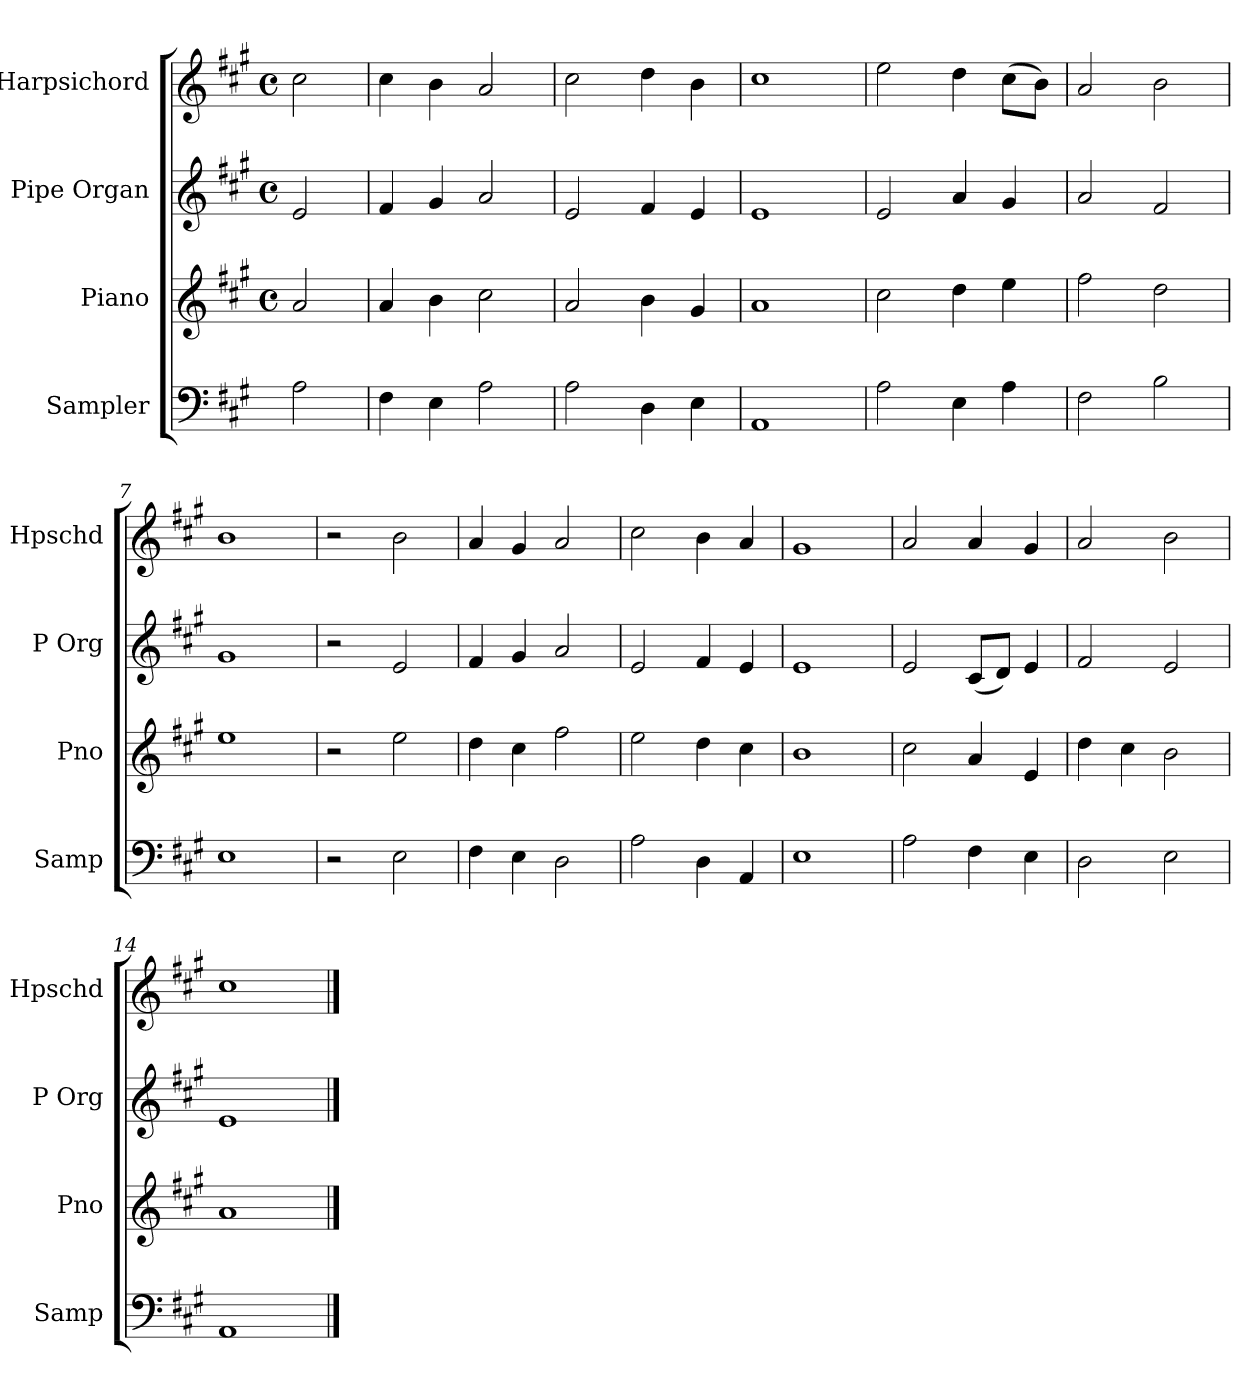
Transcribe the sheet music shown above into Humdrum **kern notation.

**kern	**kern	**kern	**kern
*part4	*part3	*part2	*part1
*staff4	*staff3	*staff2	*staff1
*I"Sampler	*I"Piano	*I"Pipe Organ	*I"Harpsichord
*I'Samp	*I'Pno	*I'P Org	*I'Hpschd
*clefF4	*clefG2	*clefG2	*clefG2
*k[f#c#g#]	*k[f#c#g#]	*k[f#c#g#]	*k[f#c#g#]
*A:	*A:	*A:	*A:
*	*M4/4	*M4/4	*M4/4
*	*met(c)	*met(c)	*met(c)
=1	=1	=1	=1
2A	2a	2e	2cc#
=2	=2	=2	=2
4F#	4a	4f#	4cc#
4E	4b	4g#	4b
2A	2cc#	2a	2a
=3	=3	=3	=3
2A	2a	2e	2cc#
4D	4b	4f#	4dd
4E	4g#	4e	4b
=4	=4	=4	=4
1AA	1a	1e	1cc#
=5	=5	=5	=5
2A	2cc#	2e	2ee
4E	4dd	4a	4dd
4A	4ee	4g#	(8cc#\L
.	.	.	8b\J)
=6	=6	=6	=6
2F#	2ff#	2a	2a
2B	2dd	2f#	2b
=7	=7	=7	=7
1E	1ee	1g#	1b
=8	=8	=8	=8
2r	2r	2r	2r
2E	2ee	2e	2b
=9	=9	=9	=9
4F#	4dd	4f#	4a
4E	4cc#	4g#	4g#
2D	2ff#	2a	2a
=10	=10	=10	=10
2A	2ee	2e	2cc#
4D	4dd	4f#	4b
4AA	4cc#	4e	4a
=11	=11	=11	=11
1E	1b	1e	1g#
=12	=12	=12	=12
2A	2cc#	2e	2a
4F#	4a	(8c#/L	4a
.	.	8d/J)	.
4E	4e	4e	4g#
=13	=13	=13	=13
2D	4dd	2f#	2a
.	4cc#	.	.
2E	2b	2e	2b
=14	=14	=14	=14
1AA	1a	1e	1cc#
==	==	==	==
*-	*-	*-	*-
